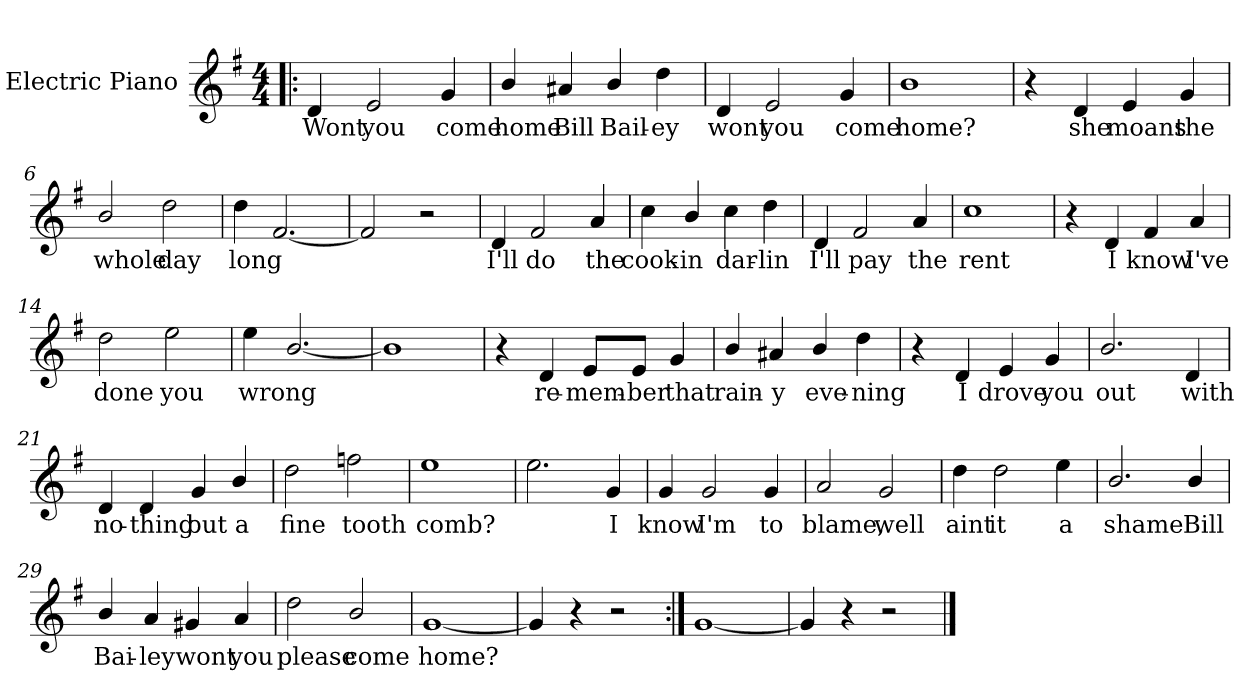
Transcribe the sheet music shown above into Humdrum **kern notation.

**kern	**text
*part1	*part1
*staff1	*staff1
*I"Electric Piano	*
*I'E.Pno	*
*clefG2	*
*k[f#]	*
*G:	*
*M4/4	*
=1!|:	=1!|:
4d/	Wont
2e/	you
4g/	come
=2	=2
4b/	home
4a#X/	Bill
4b/	Bail-
4dd\	-ey
=3	=3
4d/	wont
2e/	you
4g/	come
=4	=4
1b	home?
!!LO:LB:g=z
=5	=5
4r	.
4d/	she
4e/	moans
4g/	the
=6	=6
2b/	whole
2dd\	day
=7	=7
4dd\	long
[2.f#/	.
=8	=8
2f#/]	.
2r	.
=9	=9
4d/	I'll
2f#/	do
4a/	the
=10	=10
4cc\	cook-
4b/	-in
4cc\	dar-
4dd\	-lin
!!LO:LB:g=z
=11	=11
4d/	I'll
2f#/	pay
4a/	the
=12	=12
1cc	rent
=13	=13
4r	.
4d/	I
4f#/	know
4a/	I've
=14	=14
2dd\	done
2ee\	you
=15	=15
4ee\	wrong
[2.b/	.
=16	=16
1b]	.
!!LO:LB:g=z
=17	=17
4r	.
4d/	re-
8e/L	-mem-
8e/J	-ber
4g/	that
=18	=18
4b/	rain-
4a#X/	-y
4b/	eve-
4dd\	-ning
=19	=19
4r	.
4d/	I
4e/	drove
4g/	you
=20	=20
2.b/	out
4d/	with
=21	=21
4d/	no-
4d/	-thing
4g/	but
4b/	a
!!LO:LB:g=z
=22	=22
2dd\	fine
2ffn\	tooth
=23	=23
1ee	comb?
=24	=24
2.ee\	.
4g/	I
=25	=25
4g/	know
2g/	I'm
4g/	to
=26	=26
2a/	blame,
2g/	well
=27	=27
4dd\	aint
2dd\	it
4ee\	a
=28	=28
2.b/	shame
4b/	Bill
!!LO:LB:g=z
=29	=29
4b/	Bai-
4a/	-ley
4g#X/	wont
4a/	you
=30	=30
2dd\	please
2b/	come
=31	=31
[1g	home?
=32	=32
4g/]	.
4r	.
2r	.
=33:|!	=33:|!
[1g	.
=34	=34
4g/]	.
4r	.
2r	.
==	==
*-	*-
